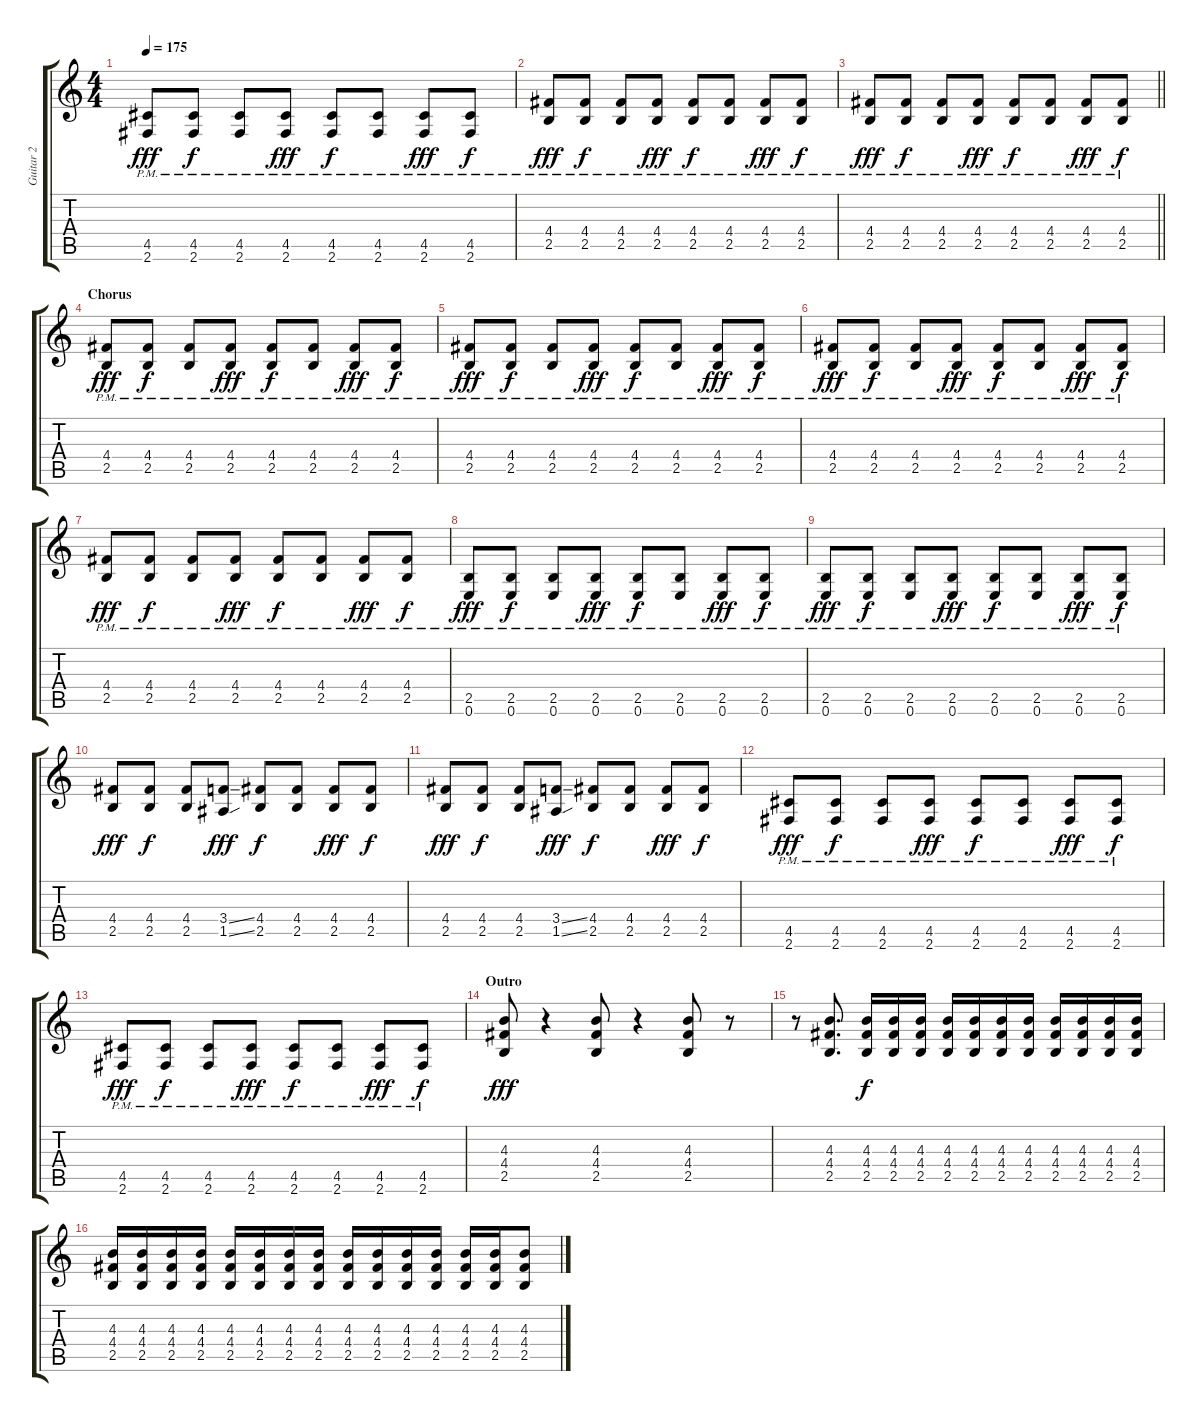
\track ("Guitar 2" "Guitar 2") {instrument distortionguitar}
\staff {score tabs}
\tuning (E4 B3 G3 D3 A2 E2) {hide}
\ts (4 4)
\tempo 175
\clef g2
\ks c
(4.5{pm} 2.6{pm}).8{dy fff} (4.5{pm} 2.6{pm}).8{dy f} (4.5{pm} 2.6{pm}).8 (4.5{pm} 2.6{pm}).8{dy fff} (4.5{pm} 2.6{pm}).8{dy f} (4.5{pm} 2.6{pm}).8 (4.5{pm} 2.6{pm}).8{dy fff} (4.5{pm} 2.6{pm}).8{dy f} |
(4.4{pm} 2.5{pm}).8{dy fff} (4.4{pm} 2.5{pm}).8{dy f} (4.4{pm} 2.5{pm}).8 (4.4{pm} 2.5{pm}).8{dy fff} (4.4{pm} 2.5{pm}).8{dy f} (4.4{pm} 2.5{pm}).8 (4.4{pm} 2.5{pm}).8{dy fff} (4.4{pm} 2.5{pm}).8{dy f} |
\barLineRight lightlight
(4.4{pm} 2.5{pm}).8{dy fff} (4.4{pm} 2.5{pm}).8{dy f} (4.4{pm} 2.5{pm}).8 (4.4{pm} 2.5{pm}).8{dy fff} (4.4{pm} 2.5{pm}).8{dy f} (4.4{pm} 2.5{pm}).8 (4.4{pm} 2.5{pm}).8{dy fff} (4.4{pm} 2.5{pm}).8{dy f} |
\section ("" "Chorus")
(4.4{pm} 2.5{pm}).8{dy fff} (4.4{pm} 2.5{pm}).8{dy f} (4.4{pm} 2.5{pm}).8 (4.4{pm} 2.5{pm}).8{dy fff} (4.4{pm} 2.5{pm}).8{dy f} (4.4{pm} 2.5{pm}).8 (4.4{pm} 2.5{pm}).8{dy fff} (4.4{pm} 2.5{pm}).8{dy f} |
(4.4{pm} 2.5{pm}).8{dy fff} (4.4{pm} 2.5{pm}).8{dy f} (4.4{pm} 2.5{pm}).8 (4.4{pm} 2.5{pm}).8{dy fff} (4.4{pm} 2.5{pm}).8{dy f} (4.4{pm} 2.5{pm}).8 (4.4{pm} 2.5{pm}).8{dy fff} (4.4{pm} 2.5{pm}).8{dy f} |
(4.4{pm} 2.5{pm}).8{dy fff} (4.4{pm} 2.5{pm}).8{dy f} (4.4{pm} 2.5{pm}).8 (4.4{pm} 2.5{pm}).8{dy fff} (4.4{pm} 2.5{pm}).8{dy f} (4.4{pm} 2.5{pm}).8 (4.4{pm} 2.5{pm}).8{dy fff} (4.4{pm} 2.5{pm}).8{dy f} |
(4.4{pm} 2.5{pm}).8{dy fff} (4.4{pm} 2.5{pm}).8{dy f} (4.4{pm} 2.5{pm}).8 (4.4{pm} 2.5{pm}).8{dy fff} (4.4{pm} 2.5{pm}).8{dy f} (4.4{pm} 2.5{pm}).8 (4.4{pm} 2.5{pm}).8{dy fff} (4.4{pm} 2.5{pm}).8{dy f} |
(2.5{pm} 0.6{pm}).8{dy fff} (2.5{pm} 0.6{pm}).8{dy f} (2.5{pm} 0.6{pm}).8 (2.5{pm} 0.6{pm}).8{dy fff} (2.5{pm} 0.6{pm}).8{dy f} (2.5{pm} 0.6{pm}).8 (2.5{pm} 0.6{pm}).8{dy fff} (2.5{pm} 0.6{pm}).8{dy f} |
(2.5{pm} 0.6{pm}).8{dy fff} (2.5{pm} 0.6{pm}).8{dy f} (2.5{pm} 0.6{pm}).8 (2.5{pm} 0.6{pm}).8{dy fff} (2.5{pm} 0.6{pm}).8{dy f} (2.5{pm} 0.6{pm}).8 (2.5{pm} 0.6{pm}).8{dy fff} (2.5{pm} 0.6{pm}).8{dy f} |
(4.4 2.5).8{dy fff} (4.4 2.5).8{dy f} (4.4 2.5).8 (3.4{ss} 1.5{ss}).8{dy fff} (4.4 2.5).8{dy f} (4.4 2.5).8 (4.4 2.5).8{dy fff} (4.4 2.5).8{dy f} |
(4.4 2.5).8{dy fff} (4.4 2.5).8{dy f} (4.4 2.5).8 (3.4{ss} 1.5{ss}).8{dy fff} (4.4 2.5).8{dy f} (4.4 2.5).8 (4.4 2.5).8{dy fff} (4.4 2.5).8{dy f} |
(4.5{pm} 2.6{pm}).8{dy fff} (4.5{pm} 2.6{pm}).8{dy f} (4.5{pm} 2.6{pm}).8 (4.5{pm} 2.6{pm}).8{dy fff} (4.5{pm} 2.6{pm}).8{dy f} (4.5{pm} 2.6{pm}).8 (4.5{pm} 2.6{pm}).8{dy fff} (4.5{pm} 2.6{pm}).8{dy f} |
(4.5{pm} 2.6{pm}).8{dy fff} (4.5{pm} 2.6{pm}).8{dy f} (4.5{pm} 2.6{pm}).8 (4.5{pm} 2.6{pm}).8{dy fff} (4.5{pm} 2.6{pm}).8{dy f} (4.5{pm} 2.6{pm}).8 (4.5{pm} 2.6{pm}).8{dy fff} (4.5{pm} 2.6{pm}).8{dy f} |
\section ("" "Outro")
(4.3 4.4 2.5).8{dy fff} r.4 (4.3 4.4 2.5).8 r.4 (4.3 4.4 2.5).8 r.8 |
r.8 (4.3 4.4 2.5).8{d} (4.3 4.4 2.5).16{dy f} (4.3 4.4 2.5).16 (4.3 4.4 2.5).16 (4.3 4.4 2.5).16 (4.3 4.4 2.5).16 (4.3 4.4 2.5).16 (4.3 4.4 2.5).16 (4.3 4.4 2.5).16 (4.3 4.4 2.5).16 (4.3 4.4 2.5).16 (4.3 4.4 2.5).16 |
(4.3 4.4 2.5).16 (4.3 4.4 2.5).16 (4.3 4.4 2.5).16 (4.3 4.4 2.5).16 (4.3 4.4 2.5).16 (4.3 4.4 2.5).16 (4.3 4.4 2.5).16 (4.3 4.4 2.5).16 (4.3 4.4 2.5).16 (4.3 4.4 2.5).16 (4.3 4.4 2.5).16 (4.3 4.4 2.5).16 (4.3 4.4 2.5).16 (4.3 4.4 2.5).16 (4.3 4.4 2.5).8
